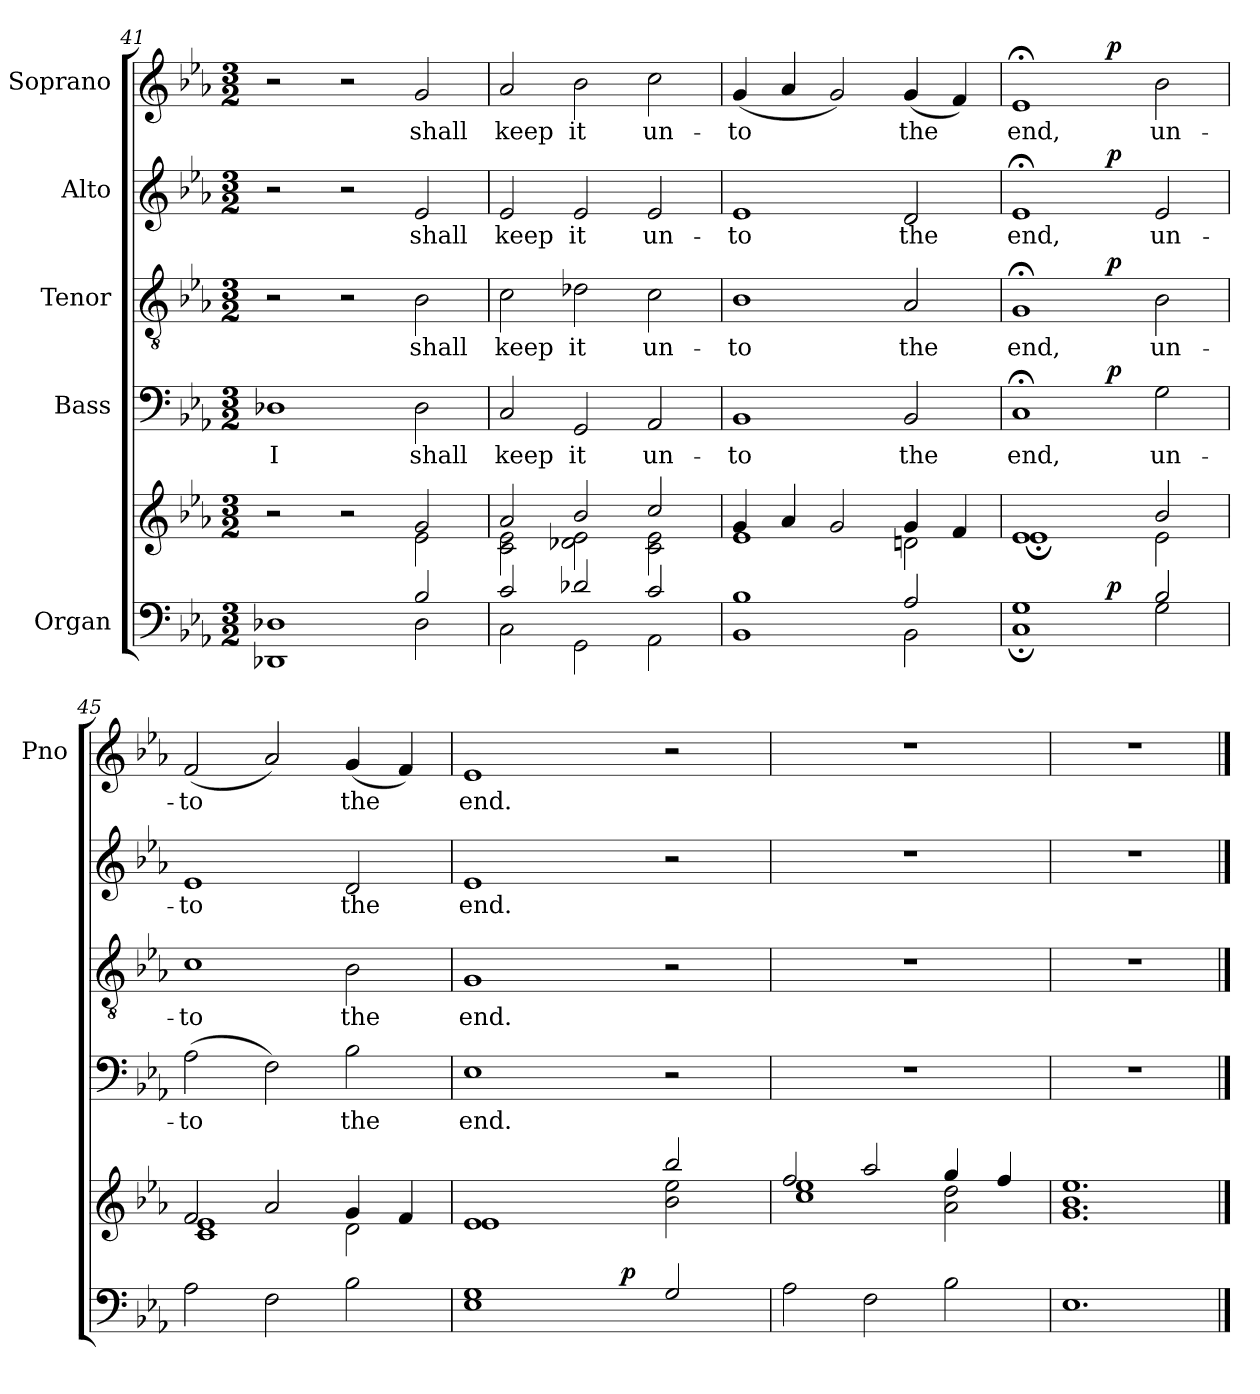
**kern	**kern	**dynam	**kern	**text	**dynam	**kern	**text	**dynam	**kern	**text	**dynam	**kern	**text	**dynam
*part5	*part5	*part5	*part4	*part4	*part4	*part3	*part3	*part3	*part2	*part2	*part2	*part1	*part1	*part1
*staff6	*staff5	*staff5/6	*staff4	*staff4	*staff4	*staff3	*staff3	*staff3	*staff2	*staff2	*staff2	*staff1	*staff1	*staff1
*I"Organ	*	*	*I"Bass	*	*	*I"Tenor	*	*	*I"Alto	*	*	*I"Soprano	*	*
*	*	*	*	*	*	*	*	*	*	*	*	*I'Pno	*	*
*clefF4	*clefG2	*	*clefF4	*	*	*clefGv2	*	*	*clefG2	*	*	*clefG2	*	*
*k[b-e-a-]	*k[b-e-a-]	*	*k[b-e-a-]	*	*	*k[b-e-a-]	*	*	*k[b-e-a-]	*	*	*k[b-e-a-]	*	*
*E-:	*E-:	*	*E-:	*	*	*E-:	*	*	*E-:	*	*	*E-:	*	*
*M3/2	*M3/2	*	*M3/2	*	*	*M3/2	*	*	*M3/2	*	*	*M3/2	*	*
=41	=41	=41	=41	=41	=41	=41	=41	=41	=41	=41	=41	=41	=41	=41
*^	*^	*	*	*	*	*	*	*	*	*	*	*	*	*
1ryy	1DD-X 1D-X	2r	1ryy	.	1D-X	I	.	2r	.	.	2r	.	.	2r	.	.
.	.	2r	.	.	.	.	.	2r	.	.	2r	.	.	2r	.	.
2B-/	2D-\	2g/	2e-\	.	2D-\	shall	.	2B-\	shall	.	2e-/	shall	.	2g/	shall	.
!!LO:LB:g=z
=42	=42	=42	=42	=42	=42	=42	=42	=42	=42	=42	=42	=42	=42	=42	=42	=42
2c/	2C\	2a-/	2c\ 2e-\	.	2C/	keep	.	2c\	keep	.	2e-/	keep	.	2a-/	keep	.
2d-X/	2GG\	2b-/	2d-X\ 2e-\	.	2GG/	it	.	2d-X\	it	.	2e-/	it	.	2b-\	it	.
2c/	2AA-\	2cc/	2c\ 2e-\	.	2AA-/	un-	.	2c\	un-	.	2e-/	un-	.	2cc\	un-	.
=43	=43	=43	=43	=43	=43	=43	=43	=43	=43	=43	=43	=43	=43	=43	=43	=43
1B-	1BB-	4g/	1e-	.	1BB-	-to	.	1B-	-to	.	1e-	-to	.	(4g/	-to	.
.	.	4a-/	.	.	.	.	.	.	.	.	.	.	.	4a-/	.	.
.	.	2g/	.	.	.	.	.	.	.	.	.	.	.	2g/)	.	.
2A-/	2BB-\	4g/	2dn\	.	2BB-/	the	.	2A-/	the	.	2d/	the	.	(4g/	the	.
.	.	4f/	.	.	.	.	.	.	.	.	.	.	.	4f/)	.	.
=44	=44	=44	=44	=44	=44	=44	=44	=44	=44	=44	=44	=44	=44	=44	=44	=44
*	*^	*	*	*	*^	*	*	*^	*	*	*^	*	*	*^	*	*
1G	1C;<	2.ryy	1e-	1e-;<	.	1C;<	2.ryy	end,	.	1G;<	2.ryy	end,	.	1e-;<	2.ryy	end,	.	1e-;<	2.ryy	end,	.
!	!	!	!	!	!LO:DY:a=2	!	!	!	!LO:DY:a	!	!	!	!LO:DY:a	!	!	!	!LO:DY:a	!	!	!	!LO:DY:a
.	.	2.ryy	.	.	p	.	2.ryy	.	p	.	2.ryy	.	p	.	2.ryy	.	p	.	2.ryy	.	p
2B-/	2G\	.	2b-/	2e-\	.	2G\	.	un-	.	2B-\	.	un-	.	2e-/	.	un-	.	2b-\	.	un-	.
*	*	*	*	*	*	*v	*v	*	*	*	*	*	*	*v	*v	*	*	*v	*v	*	*
*v	*v	*v	*	*	*	*	*	*	*v	*v	*	*	*	*	*	*	*	*
=45	=45	=45	=45	=45	=45	=45	=45	=45	=45	=45	=45	=45	=45	=45	=45
2A-\	2f/	1c 1e-	.	(2A-\	-to	.	1c	-to	.	1e-	-to	.	(2f/	-to	.
2F\	2a-/	.	.	2F\)	.	.	.	.	.	.	.	.	2a-/)	.	.
2B-\	4g/	2d\	.	2B-\	the	.	2B-\	the	.	2d/	the	.	(4g/	the	.
.	4f/	.	.	.	.	.	.	.	.	.	.	.	4f/)	.	.
=46	=46	=46	=46	=46	=46	=46	=46	=46	=46	=46	=46	=46	=46	=46	=46
*^	*	*	*	*	*	*	*	*	*	*	*	*	*	*	*
*	*^	*	*	*	*	*	*	*	*	*	*	*	*	*	*	*
1G	1E-	2ryy	1e-	1e-	.	1E-	end.	.	1G	end.	.	1e-	end.	.	1e-	end.	.
.	.	4ryy	.	.	.	.	.	.	.	.	.	.	.	.	.	.	.
.	.	16ryy	.	.	.	.	.	.	.	.	.	.	.	.	.	.	.
!	!	!	!	!	!LO:DY:a=2	!	!	!	!	!	!	!	!	!	!	!	!
.	.	2ryy	.	.	p	.	.	.	.	.	.	.	.	.	.	.	.
2G/	2ryy	.	2bb-/	2b-\ 2ee-\	.	2r	.	.	2r	.	.	2r	.	.	2r	.	.
.	.	8.ryy	.	.	.	.	.	.	.	.	.	.	.	.	.	.	.
*v	*v	*v	*	*	*	*	*	*	*	*	*	*	*	*	*	*	*
=47	=47	=47	=47	=47	=47	=47	=47	=47	=47	=47	=47	=47	=47	=47	=47
2A-\	2ff/	1cc 1ee-	.	1.r	.	.	1.r	.	.	1.r	.	.	1.r	.	.
2F\	2aa-/	.	.	.	.	.	.	.	.	.	.	.	.	.	.
2B-\	4gg/	2a-\ 2dd\	.	.	.	.	.	.	.	.	.	.	.	.	.
.	4ff/	.	.	.	.	.	.	.	.	.	.	.	.	.	.
=48	=48	=48	=48	=48	=48	=48	=48	=48	=48	=48	=48	=48	=48	=48	=48
1.E-	1.ee-	1.g 1.b-	.	1.r	.	.	1.r	.	.	1.r	.	.	1.r	.	.
*	*v	*v	*	*	*	*	*	*	*	*	*	*	*	*	*
==	==	==	==	==	==	==	==	==	==	==	==	==	==	==
*-	*-	*-	*-	*-	*-	*-	*-	*-	*-	*-	*-	*-	*-	*-
